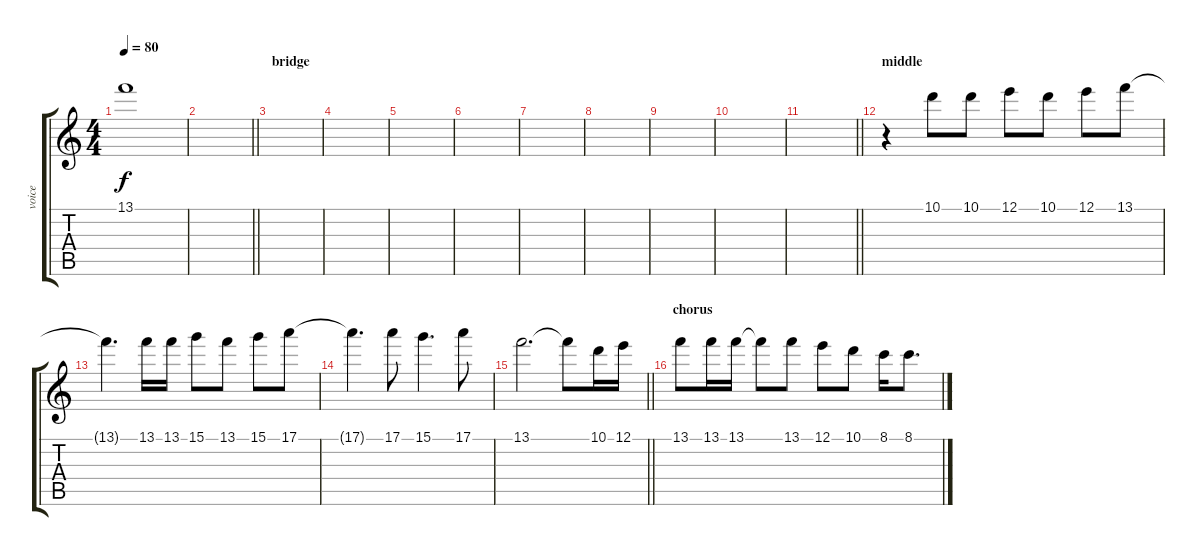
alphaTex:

\track ("voice" "voice") {instrument acousticguitarnylon}
\staff {score tabs}
\tuning (E4 B3 G3 D3 A2 E2) {hide}
\ts (4 4)
\tempo 80
\clef g2
\ks c
13.1{t}.1{dy f} |
\barLineRight lightlight
|
\section ("" "bridge")
|
|
|
|
|
|
|
|
\barLineRight lightlight
|
\section ("" "middle")
r.4 10.1.8 10.1.8 12.1.8 10.1.8 12.1.8 13.1.8 |
13.1{t}.4{d} 13.1.16 13.1.16 15.1.8 13.1.8 15.1.8 17.1.8 |
17.1{t}.4{d} 17.1.8 15.1.4{d} 17.1.8 |
\barLineRight lightlight
13.1.2{d} 13.1{t}.8 10.1.16 12.1.16 |
\section ("" "chorus")
13.1.8 13.1.16 13.1.16 13.1{t}.8 13.1.8 12.1.8 10.1.8 8.1.16 8.1.8{d}
